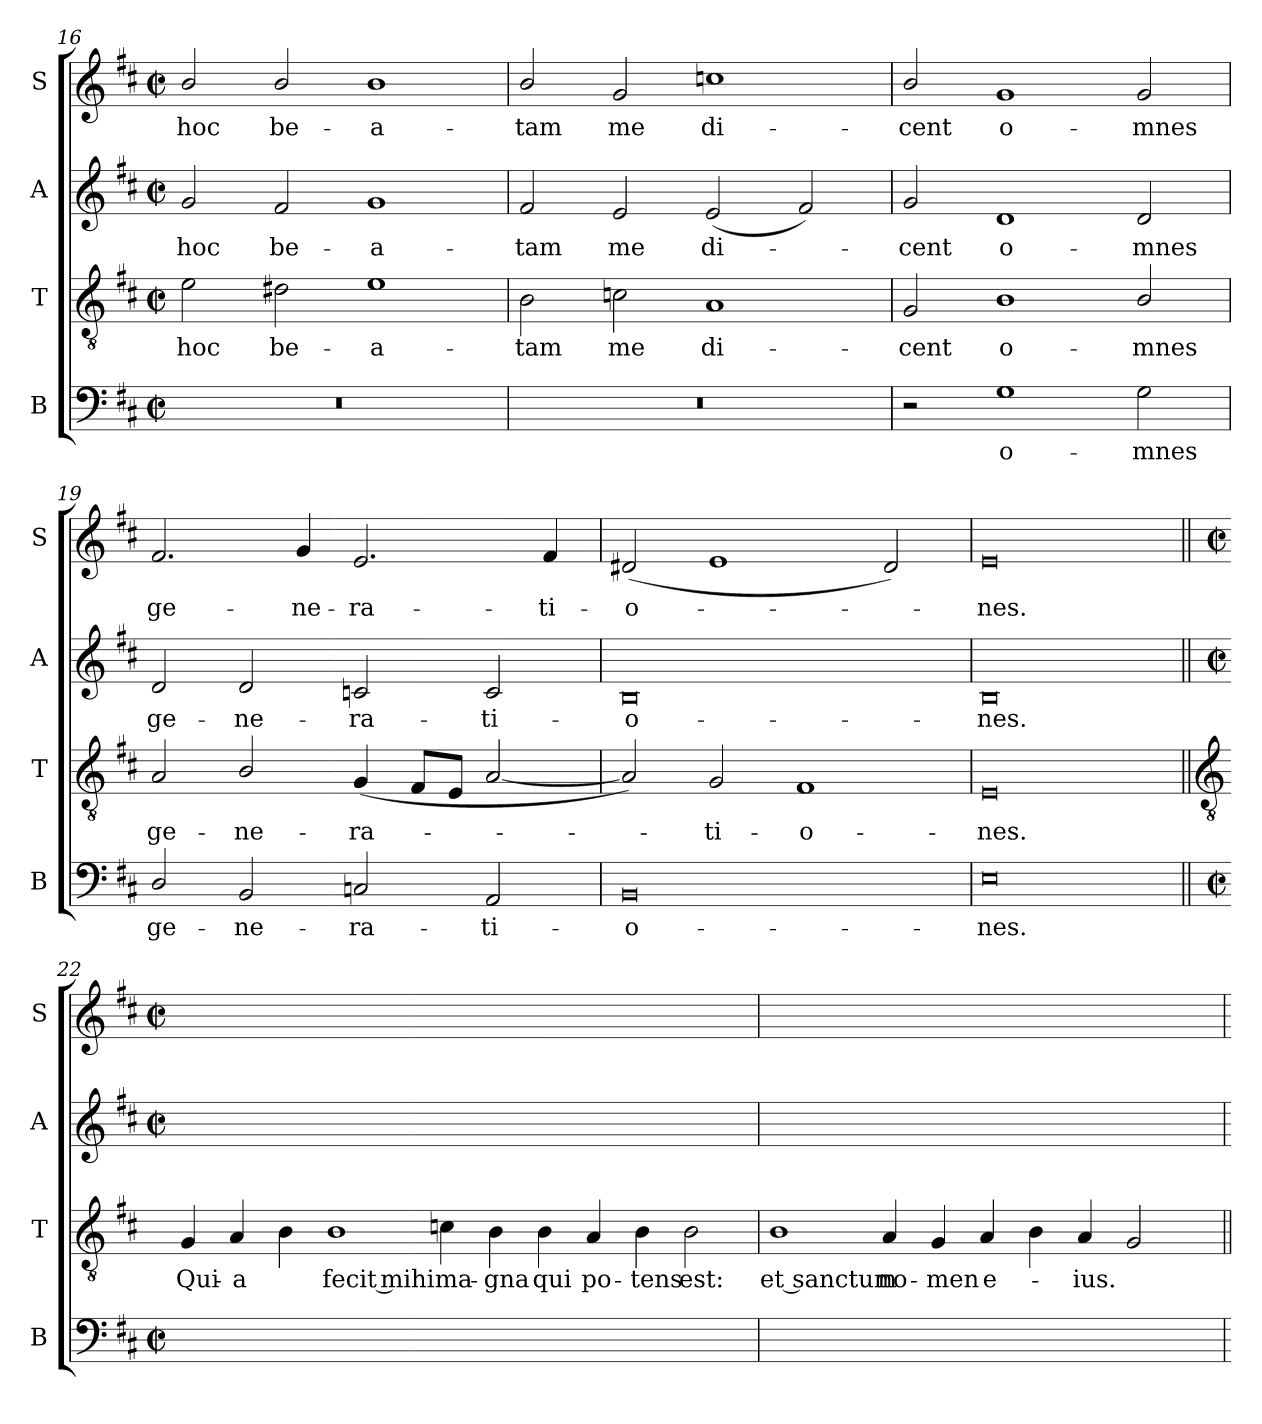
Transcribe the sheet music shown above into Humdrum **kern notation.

**kern	**text	**kern	**text	**kern	**text	**kern	**text
*part4	*part4	*part3	*part3	*part2	*part2	*part1	*part1
*staff4	*staff4	*staff3	*staff3	*staff2	*staff2	*staff1	*staff1
*I"B	*	*I"T	*	*I"A	*	*I"S	*
*I'B	*	*I'T	*	*I'A	*	*I'S	*
*clefF4	*	*clefGv2	*	*clefG2	*	*clefG2	*
*k[f#c#]	*	*k[f#c#]	*	*k[f#c#]	*	*k[f#c#]	*
*D:	*	*D:	*	*D:	*	*D:	*
*M4/2	*	*M4/2	*	*M4/2	*	*M4/2	*
*met(c|)	*	*met(c|)	*	*met(c|)	*	*met(c|)	*
=16	=16	=16	=16	=16	=16	=16	=16
!	!	!	!LO:LY:b	!	!LO:LY:b	!	!LO:LY:b
0r	.	2e	hoc	2g/	hoc	2b/	hoc
!	!	!	!LO:LY:b	!	!LO:LY:b	!	!LO:LY:b
.	.	2d#X	be-	2f#	be-	2b/	be-
!	!	!	!LO:LY:b	!	!LO:LY:b	!	!LO:LY:b
.	.	1e	-a-	1g	-a-	1b	-a-
=17	=17	=17	=17	=17	=17	=17	=17
!	!	!	!LO:LY:b	!	!LO:LY:b	!	!LO:LY:b
0r	.	2B	-tam	2f#	-tam	2b/	-tam
!	!	!	!LO:LY:b	!	!LO:LY:b	!	!LO:LY:b
.	.	2cn	me	2e	me	2g	me
!	!	!	!LO:LY:b	!	!LO:LY:b	!	!LO:LY:b
.	.	1A	di-	(<2e	di-	1cc	di-
.	.	.	.	2f#)	.	.	.
=18	=18	=18	=18	=18	=18	=18	=18
!	!	!	!LO:LY:b	!	!LO:LY:b	!	!LO:LY:b
2r	.	2G	-cent	2g/	cent	2b/	-cent
!	!LO:LY:b	!	!LO:LY:b	!	!LO:LY:b	!	!LO:LY:b
1G	o-	1B	o-	1d	o-	1g	o-
!	!LO:LY:b	!	!LO:LY:b	!	!LO:LY:b	!	!LO:LY:b
2G	-mnes	2B/	-mnes	2d	-mnes	2g/	-mnes
=19	=19	=19	=19	=19	=19	=19	=19
!	!LO:LY:b	!	!LO:LY:b	!	!LO:LY:b	!	!LO:LY:b
2D/	ge-	2A	ge-	2d	ge-	2.f#	ge-
!	!LO:LY:b	!	!LO:LY:b	!	!LO:LY:b	!	!
2BB	-ne-	2B/	-ne-	2d	-ne-	.	.
!	!	!	!	!	!	!	!LO:LY:b
.	.	.	.	.	.	4g/	-ne-
!	!LO:LY:b	!	!LO:LY:b	!	!LO:LY:b	!	!LO:LY:b
2Cn	-ra-	(<4G/	-ra-	2cn	-ra-	2.e	-ra-
.	.	8F#L	.	.	.	.	.
.	.	8EJ	.	.	.	.	.
!	!LO:LY:b	!	!	!	!LO:LY:b	!	!
2AA	-ti-	[2A	.	2c	-ti-	.	.
!	!	!	!	!	!	!	!LO:LY:b
.	.	.	.	.	.	4f#	-ti-
=20	=20	=20	=20	=20	=20	=20	=20
!	!LO:LY:b	!	!	!	!LO:LY:b	!	!LO:LY:b
0BB	-o-	2A])	.	0B	-o-	(<2d#X	-o-
!	!	!	!LO:LY:b	!	!	!	!
.	.	2G/	ti-	.	.	1e	.
!	!	!	!LO:LY:b	!	!	!	!
.	.	1F#	-o-	.	.	.	.
.	.	.	.	.	.	2d#)	.
=21	=21	=21	=21	=21	=21	=21	=21
!	!LO:LY:b	!	!LO:LY:b	!	!LO:LY:b	!	!LO:LY:b
0E	-nes.	0E	-nes.	0B	-nes.	0e	nes.
!!LO:LB:g=z
=22||	=22||	=22||	=22||	=22||	=22||	=22||	=22||
*	*	*clefGv2	*	*	*	*	*
*M4/2	*	*	*	*M4/2	*	*M4/2	*
*met(c|)	*	*	*	*met(c|)	*	*met(c|)	*
!	!	!	!LO:LY:b	!	!	!	!
0ryy	.	4G	Qui-	0ryy	.	0ryy	.
!	!	!	!LO:LY:b	!	!	!	!
.	.	4A	-a	.	.	.	.
.	.	4B	.	.	.	.	.
!	!	!	!LO:LY:b	!	!	!	!
.	.	1B	fecit mihi	.	.	.	.
!	!	!	!LO:LY:b	!	!	!	!
.	.	4cn	ma-	.	.	.	.
!	!	!	!LO:LY:b	!	!	!	!
1.ryy	.	4B	-gna	1.ryy	.	1.ryy	.
!	!	!	!LO:LY:b	!	!	!	!
.	.	4B	qui	.	.	.	.
!	!	!	!LO:LY:b	!	!	!	!
.	.	4A	po-	.	.	.	.
!	!	!	!LO:LY:b	!	!	!	!
.	.	4B	-tens	.	.	.	.
!	!	!	!LO:LY:b	!	!	!	!
.	.	2B	est:	.	.	.	.
=22A	=22A	=22A	=22A	=22A	=22A	=22A	=22A
!	!	!	!LO:LY:b	!	!	!	!
1.ryy	.	1B	et sanctum	1.ryy	.	1.ryy	.
!	!	!	!LO:LY:b	!	!	!	!
.	.	4A	no-	.	.	.	.
!	!	!	!LO:LY:b	!	!	!	!
.	.	4G	-men	.	.	.	.
!	!	!	!LO:LY:b	!	!	!	!
1ryy	.	4A	e-	1ryy	.	1ryy	.
.	.	4B	.	.	.	.	.
!	!	!	!LO:LY:b	!	!	!	!
.	.	4A	ius.	.	.	.	.
.	.	2G	.	.	.	.	.
4ryy	.	.	.	4ryy	.	4ryy	.
=	=	=||	=	=	=	=	=
*-	*-	*-	*-	*-	*-	*-	*-
